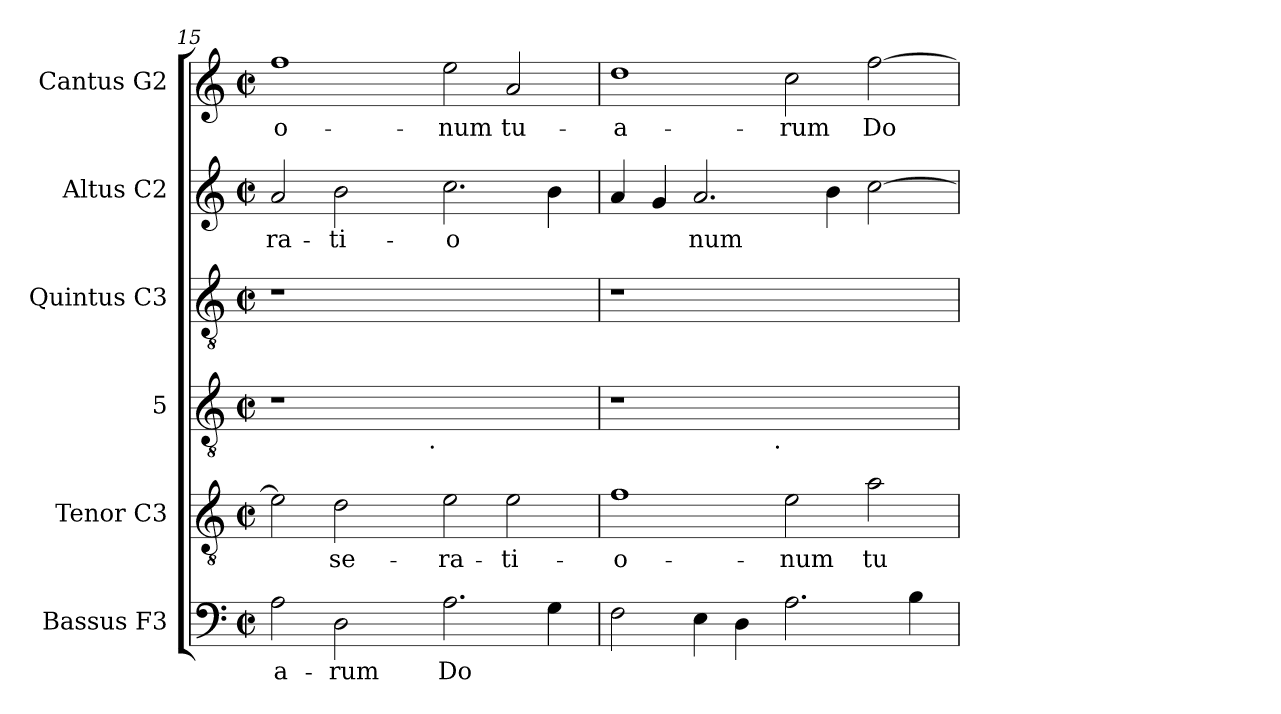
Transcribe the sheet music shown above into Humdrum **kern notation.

**kern	**text	**kern	**text	**kern	**kern	**kern	**text	**kern	**text
*part6	*part6	*part5	*part5	*part4	*part3	*part2	*part2	*part1	*part1
*staff6	*staff6	*staff5	*staff5	*staff4	*staff3	*staff2	*staff2	*staff1	*staff1
*I"Bassus  F3	*	*I"Tenor  C3	*	*I"5	*I"Quintus  C3	*I"Altus  C2	*	*I"Cantus  G2	*
*I'B	*	*I'T	*	*	*	*I'A	*	*I'C	*
*clefF4	*	*clefGv2	*	*clefGv2	*clefGv2	*clefG2	*	*clefG2	*
*k[]	*	*k[]	*	*k[]	*k[]	*k[]	*	*k[]	*
*C:	*	*C:	*	*C:	*C:	*C:	*	*C:	*
*M2/2	*	*M2/2	*	*M2/2	*M2/2	*M2/2	*	*M2/2	*
*met(c|)	*	*met(c|)	*	*met(c|)	*met(c|)	*met(c|)	*	*met(c|)	*
=15	=15	=15	=15	=15	=15	=15	=15	=15	=15
!	!LO:LY:b:cj	!	!LO:LY:b:cj	!	!	!	!LO:LY:b:cj	!	!LO:LY:b:cj
*	*	*	*	*^	*	*	*	*	*
2A\	-a-	2e\]	--	1r	2ryy	1r	2a/	-ra-	1ff	-o-
!	!LO:LY:b:cj	!	!LO:LY:b:cj	!	!	!	!	!LO:LY:b:cj	!	!
2D\	-rum	2d\	-se-	.	4ryy	.	2b\	-ti-	.	.
.	.	.	.	.	8ryy	.	.	.	.	.
.	.	.	.	.	16ryy	.	.	.	.	.
.	.	.	.	.	64ryy	.	.	.	.	.
!	!	!	!	!	!LO:TX:b:t=.	!	!	!	!	!
.	.	.	.	.	1ryy	.	.	.	.	.
!	!LO:LY:b:cj	!	!LO:LY:b:cj	!	!	!	!	!LO:LY:b:cj	!	!LO:LY:b:cj
2.A\	Do-	2e\	-ra-	1ryy	.	1ryy	2.cc\	-o-	2ee\	-num
!	!	!	!LO:LY:b:cj	!	!	!	!	!	!	!LO:LY:b:cj
.	.	2e\	-ti-	.	.	.	.	.	2a/	tu-
!	!LO:LY:b:cj	!	!	!	!	!	!	!LO:LY:b:cj	!	!
4G\	--	.	.	.	.	.	4b\	--	.	.
.	.	.	.	.	32.ryy	.	.	.	.	.
!!LO:PB:g=z
=16	=16	=16	=16	=16	=16	=16	=16	=16	=16	=16
!	!LO:LY:b:cj	!	!LO:LY:b:cj	!	!	!	!	!LO:LY:b:cj	!	!LO:LY:b:cj
2F\	--	1f	-o-	1r	2ryy	1r	4a/	--	1dd	-a-
!	!	!	!	!	!	!	!	!LO:LY:b:cj	!	!
.	.	.	.	.	.	.	4g/	--	.	.
!	!LO:LY:b:cj	!	!	!	!	!	!	!LO:LY:b:cj	!	!
4E\	--	.	.	.	4...ryy	.	2.a/	-num	.	.
!	!LO:LY:b:cj	!	!	!	!	!	!	!	!	!
4D\	--	.	.	.	.	.	.	.	.	.
!	!	!	!	!	!LO:TX:b:t=.	!	!	!	!	!
.	.	.	.	.	1ryy	.	.	.	.	.
!	!LO:LY:b:cj	!	!LO:LY:b:cj	!	!	!	!	!	!	!LO:LY:b:cj
2.A\	--	2e\	-num	1ryy	.	1ryy	.	.	2cc\	-rum
!	!	!	!	!	!	!	!	!LO:LY:b:cj	!	!
.	.	.	.	.	.	.	4b\	.	.	.
!	!	!	!LO:LY:b:cj	!	!	!	!	!LO:LY:b:cj	!	!LO:LY:b:cj
.	.	2a\	tu-	.	.	.	[>2cc\	.	[>2ff\	Do-
!	!LO:LY:b:cj	!	!	!	!	!	!	!	!	!
4B\	--	.	.	.	.	.	.	.	.	.
.	.	.	.	.	32ryy	.	.	.	.	.
*	*	*	*	*v	*v	*	*	*	*	*
=	=	=	=	=	=	=	=	=	=
*-	*-	*-	*-	*-	*-	*-	*-	*-	*-
